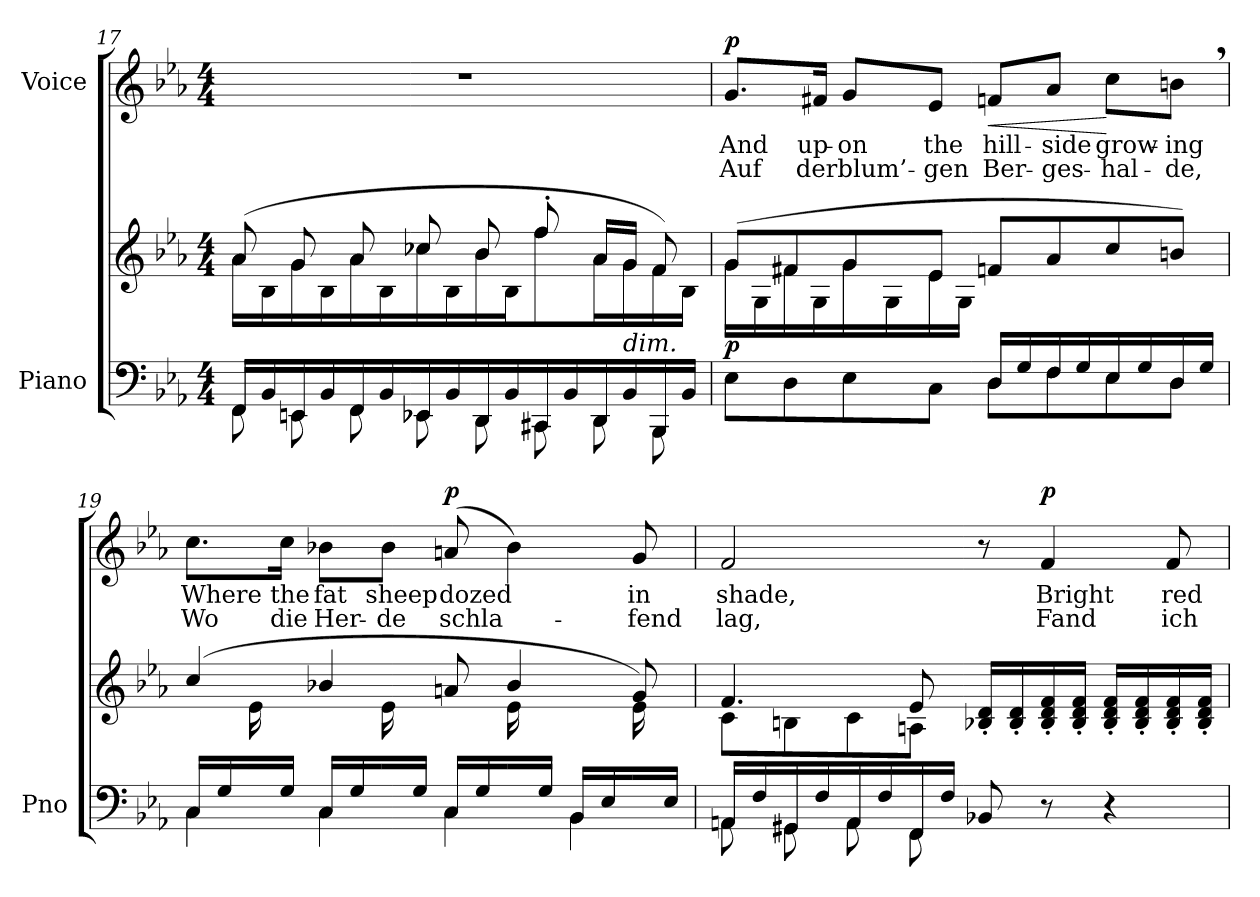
**kern	**kern	**dynam	**kern	**text	**text	**dynam
*part2	*part2	*part2	*part1	*part1	*part1	*part1
*staff3	*staff2	*staff2/3	*staff1	*staff1	*staff1	*staff1
*I"Piano	*	*	*I"Voice	*	*	*
*I'Pno	*	*	*	*	*	*
!!LO:LB:g=z
*clefF4	*clefG2	*	*clefG2	*	*	*
*k[b-e-a-]	*k[b-e-a-]	*	*k[b-e-a-]	*	*	*
*M4/4	*M4/4	*	*M4/4	*	*	*
=17	=17	=17	=17	=17	=17	=17
*^	*^	*	*	*	*	*
16FF/LL	8FF\	(>8a-/	16a-\LL	.	1r	.	.	.
16BB-/	.	.	16B-\	.	.	.	.	.
!	!LO:N:head=solid	!	!	!	!	!	!	!
16EEn/	8EE\	8g/	16g\	.	.	.	.	.
16BB-/	.	.	16B-\	.	.	.	.	.
16FF/	8FF\	8a-/	16a-\	.	.	.	.	.
16BB-/	.	.	16B-\	.	.	.	.	.
16EE-X/	8EE-\	8cc-X/	16cc-\	.	.	.	.	.
16BB-/	.	.	16B-\	.	.	.	.	.
16DD/	8DD\	8b-/	16b-\	.	.	.	.	.
16BB-/	.	.	16B-\J	.	.	.	.	.
16CC#X/	8CC#\	8ff'/	8ff\	.	.	.	.	.
16BB-/	.	.	.	.	.	.	.	.
16DD/	8DD\	16a-/LL	16a-\L	.	.	.	.	.
!LO:TX:a:i:t=dim.	!	!	!	!	!	!	!	!
16BB-/	.	16g/JJ	16g\	.	.	.	.	.
16BBB-/	8BBB-\	8f/)	16f\	.	.	.	.	.
16BB-/JJ	.	.	16B-\JJ	.	.	.	.	.
=18	=18	=18	=18	=18	=18	=18	=18	=18
!	!	!	!	!LO:DY:a=2	!	!LO:LY:b	!LO:LY:b	!LO:DY:a
8E-\L	2ryy	(>8g/L	16g\LL	p	8.g/L	And	Auf	p
.	.	.	16G\	.	.	.	.	.
8D\	.	8f#X/	16f#\	.	.	.	.	.
!	!	!	!	!	!	!LO:LY:b	!LO:LY:b	!
.	.	.	16G\	.	16f#X/Jk	up-	der	.
!	!	!	!	!	!	!LO:LY:b	!LO:LY:b	!
8E-\	.	8g/	16g\	.	8g/L	-on	blum’-	.
.	.	.	16G\	.	.	.	.	.
!	!	!	!	!	!	!LO:LY:b	!LO:LY:b	!
8C\J	.	8e-/J	16e-\	.	8e-/J	the	-gen	.
.	.	.	16G\JJ	.	.	.	.	.
!	!	!	!	!	!	!LO:LY:b	!LO:LY:b	!LO:HP:b
8D\L	16D/LL	8fn/L	2ryy	.	8fn/L	hill-	Ber-	<
.	16G/	.	.	.	.	.	.	.
!	!	!	!	!	!	!LO:LY:b	!LO:LY:b	!
8F\	16F/	8a-/	.	.	8a-/J	-side	-ges-	.
.	16G/	.	.	.	.	.	.	.
!	!	!	!	!	!	!LO:LY:b	!LO:LY:b	!
8E-\	16E-/	8cc/	.	.	8cc\L	grow-	-hal-	[
.	16G/	.	.	.	.	.	.	.
!	!	!	!	!	!	!LO:LY:b	!LO:LY:b	!
8D\J	16D/	8bn/J)	.	.	8bn,\J	-ing	-de,	.
.	16G/JJ	.	.	.	.	.	.	.
!!LO:LB:g=z
=19	=19	=19	=19	=19	=19	=19	=19	=19
!	!	!	!	!	!	!LO:LY:b	!LO:LY:b	!
16C/LL	4C\	(>4cc/	8ryy	.	8.cc\L	Where	Wo	.
16G/	.	.	.	.	.	.	.	.
16ryy	.	.	16e-\	.	.	.	.	.
!	!	!	!	!	!	!LO:LY:b	!LO:LY:b	!
16G/JJ	.	.	8.ryy	.	16cc\Jk	the	die	.
!	!	!	!	!	!	!LO:LY:b	!LO:LY:b	!
16C/LL	4C\	4b-X/	.	.	8b-X\L	fat	Her-	.
16G/	.	.	.	.	.	.	.	.
!	!	!	!	!	!	!LO:LY:b	!LO:LY:b	!
16ryy	.	.	16e-\	.	8b-\J	sheep	-de	.
16G/JJ	.	.	8.ryy	.	.	.	.	.
!	!	!	!	!	!	!LO:LY:b	!LO:LY:b	!LO:DY:a
16C/LL	4C\	8an/	.	.	(>8an/	dozed	schla-	p
16G/	.	.	.	.	.	.	.	.
16ryy	.	4b-/	16e-\	.	4b-\)	.	.	.
16G/JJ	.	.	8.ryy	.	.	.	.	.
16BB-/LL	4BB-\	.	.	.	.	.	.	.
16E-/	.	.	.	.	.	.	.	.
!	!	!	!	!	!	!LO:LY:b	!LO:LY:b	!
16ryy	.	8g/)	16e-\	.	8g/	in	-fend	.
16E-/JJ	.	.	16ryy	.	.	.	.	.
=20	=20	=20	=20	=20	=20	=20	=20	=20
!	!	!	!	!	!	!LO:LY:b	!LO:LY:b	!
16AAn/LL	8AA\	8c\L	4.f/	.	2f/	shade,	lag,	.
16F/	.	.	.	.	.	.	.	.
16GG#X/	8GG#\	8Bn\	.	.	.	.	.	.
16F/	.	.	.	.	.	.	.	.
16AA/	8AA\	8c\	.	.	.	.	.	.
16F/	.	.	.	.	.	.	.	.
16FF/	8FF\	8An\J	8e-/	.	.	.	.	.
16F/JJ	.	.	.	.	.	.	.	.
8BB-X/	2ryy	(16B-X/' 16d/'LL	2ryy	.	8r	.	.	.
.	.	16B-/' 16d/'	.	.	.	.	.	.
!	!	!	!	!	!	!LO:LY:b	!LO:LY:b	!LO:DY:a
8r	.	16B-/' 16d/' 16f/'	.	.	4f/	Bright	Fand	p
.	.	16B-/' 16d/' 16f/'JJ	.	.	.	.	.	.
4r	.	16B-/' 16d/' 16f/'LL	.	.	.	.	.	.
.	.	16B-/' 16d/' 16f/'	.	.	.	.	.	.
!	!	!	!	!	!	!LO:LY:b	!LO:LY:b	!
.	.	16B-/' 16d/' 16f/'	.	.	8f/	red	ich	.
.	.	16B-/' 16d/' 16f/'JJ	.	.	.	.	.	.
*v	*v	*	*	*	*	*	*	*
*	*v	*v	*	*	*	*	*
=	=	=	=	=	=	=
*-	*-	*-	*-	*-	*-	*-
